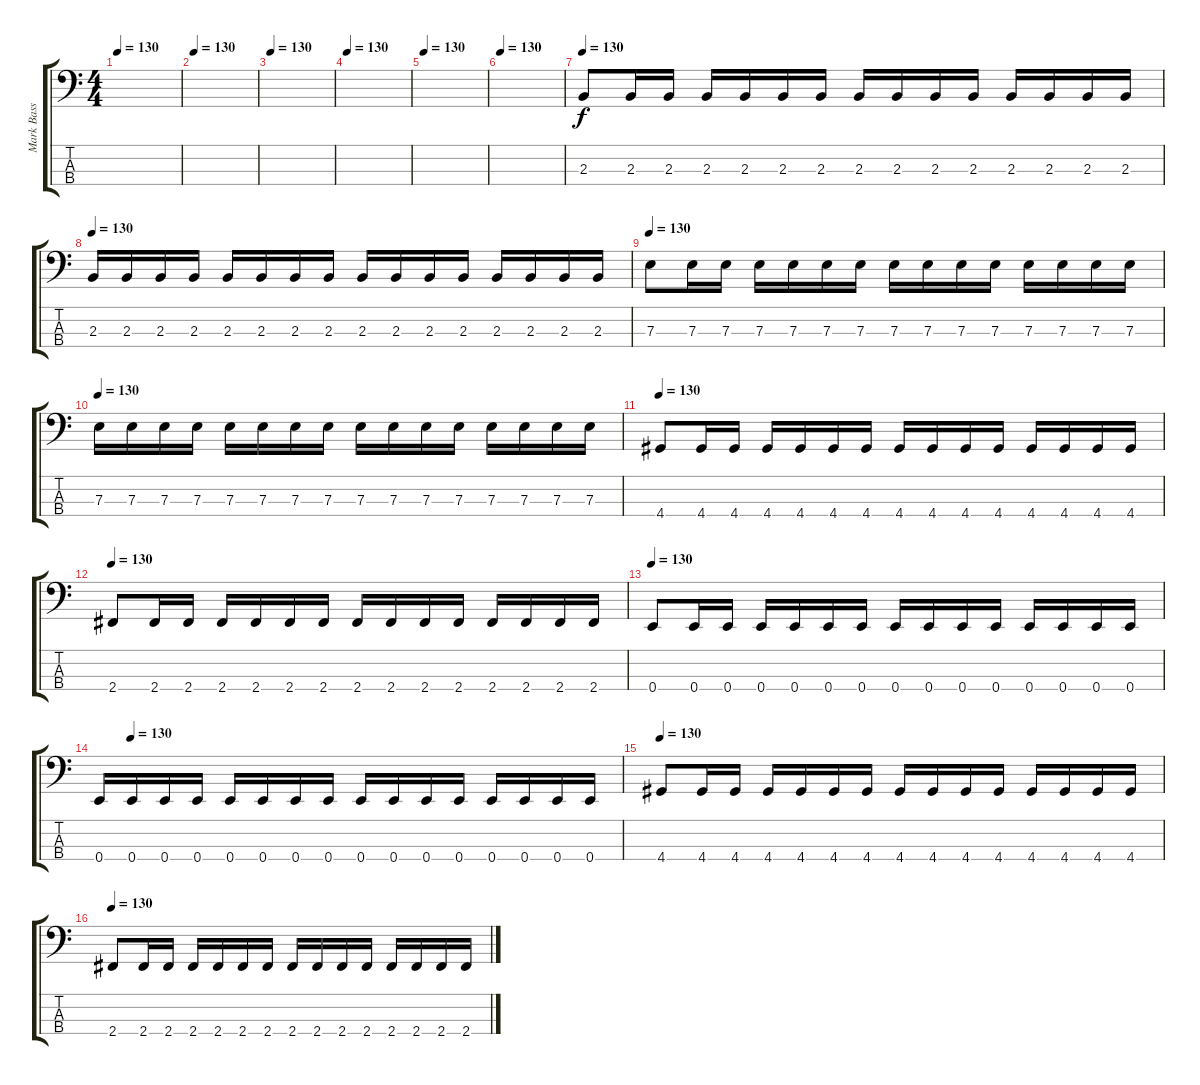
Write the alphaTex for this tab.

\track ("Mark Bass" "Mark Bass") {instrument electricbasspick}
\staff {score tabs}
\tuning (G2 D2 A1 E1) {hide}
\ts (4 4)
\tempo 130
\clef f4
\ks c
|
\tempo 130
|
\tempo 130
|
\tempo 130
|
\tempo 130
|
\tempo 130
|
\tempo 130
2.3.8 2.3.16 2.3.16 2.3.16 2.3.16 2.3.16 2.3.16 2.3.16 2.3.16 2.3.16 2.3.16 2.3.16 2.3.16 2.3.16 2.3.16 |
\tempo 130
2.3.16 2.3.16 2.3.16 2.3.16 2.3.16 2.3.16 2.3.16 2.3.16 2.3.16 2.3.16 2.3.16 2.3.16 2.3.16 2.3.16 2.3.16 2.3.16 |
\tempo 130
7.3.8 7.3.16 7.3.16 7.3.16 7.3.16 7.3.16 7.3.16 7.3.16 7.3.16 7.3.16 7.3.16 7.3.16 7.3.16 7.3.16 7.3.16 |
\tempo 130
7.3.16 7.3.16 7.3.16 7.3.16 7.3.16 7.3.16 7.3.16 7.3.16 7.3.16 7.3.16 7.3.16 7.3.16 7.3.16 7.3.16 7.3.16 7.3.16 |
\tempo 130
4.4.8 4.4.16 4.4.16 4.4.16 4.4.16 4.4.16 4.4.16 4.4.16 4.4.16 4.4.16 4.4.16 4.4.16 4.4.16 4.4.16 4.4.16 |
\tempo 130
2.4.8 2.4.16 2.4.16 2.4.16 2.4.16 2.4.16 2.4.16 2.4.16 2.4.16 2.4.16 2.4.16 2.4.16 2.4.16 2.4.16 2.4.16 |
\tempo 130
0.4.8 0.4.16 0.4.16 0.4.16 0.4.16 0.4.16 0.4.16 0.4.16 0.4.16 0.4.16 0.4.16 0.4.16 0.4.16 0.4.16 0.4.16 |
\tempo (130 0.0625)
0.4.16 0.4.16 0.4.16 0.4.16 0.4.16 0.4.16 0.4.16 0.4.16 0.4.16 0.4.16 0.4.16 0.4.16 0.4.16 0.4.16 0.4.16 0.4.16 |
\tempo 130
4.4.8 4.4.16 4.4.16 4.4.16 4.4.16 4.4.16 4.4.16 4.4.16 4.4.16 4.4.16 4.4.16 4.4.16 4.4.16 4.4.16 4.4.16 |
\tempo 130
2.4.8 2.4.16 2.4.16 2.4.16 2.4.16 2.4.16 2.4.16 2.4.16 2.4.16 2.4.16 2.4.16 2.4.16 2.4.16 2.4.16 2.4.16
